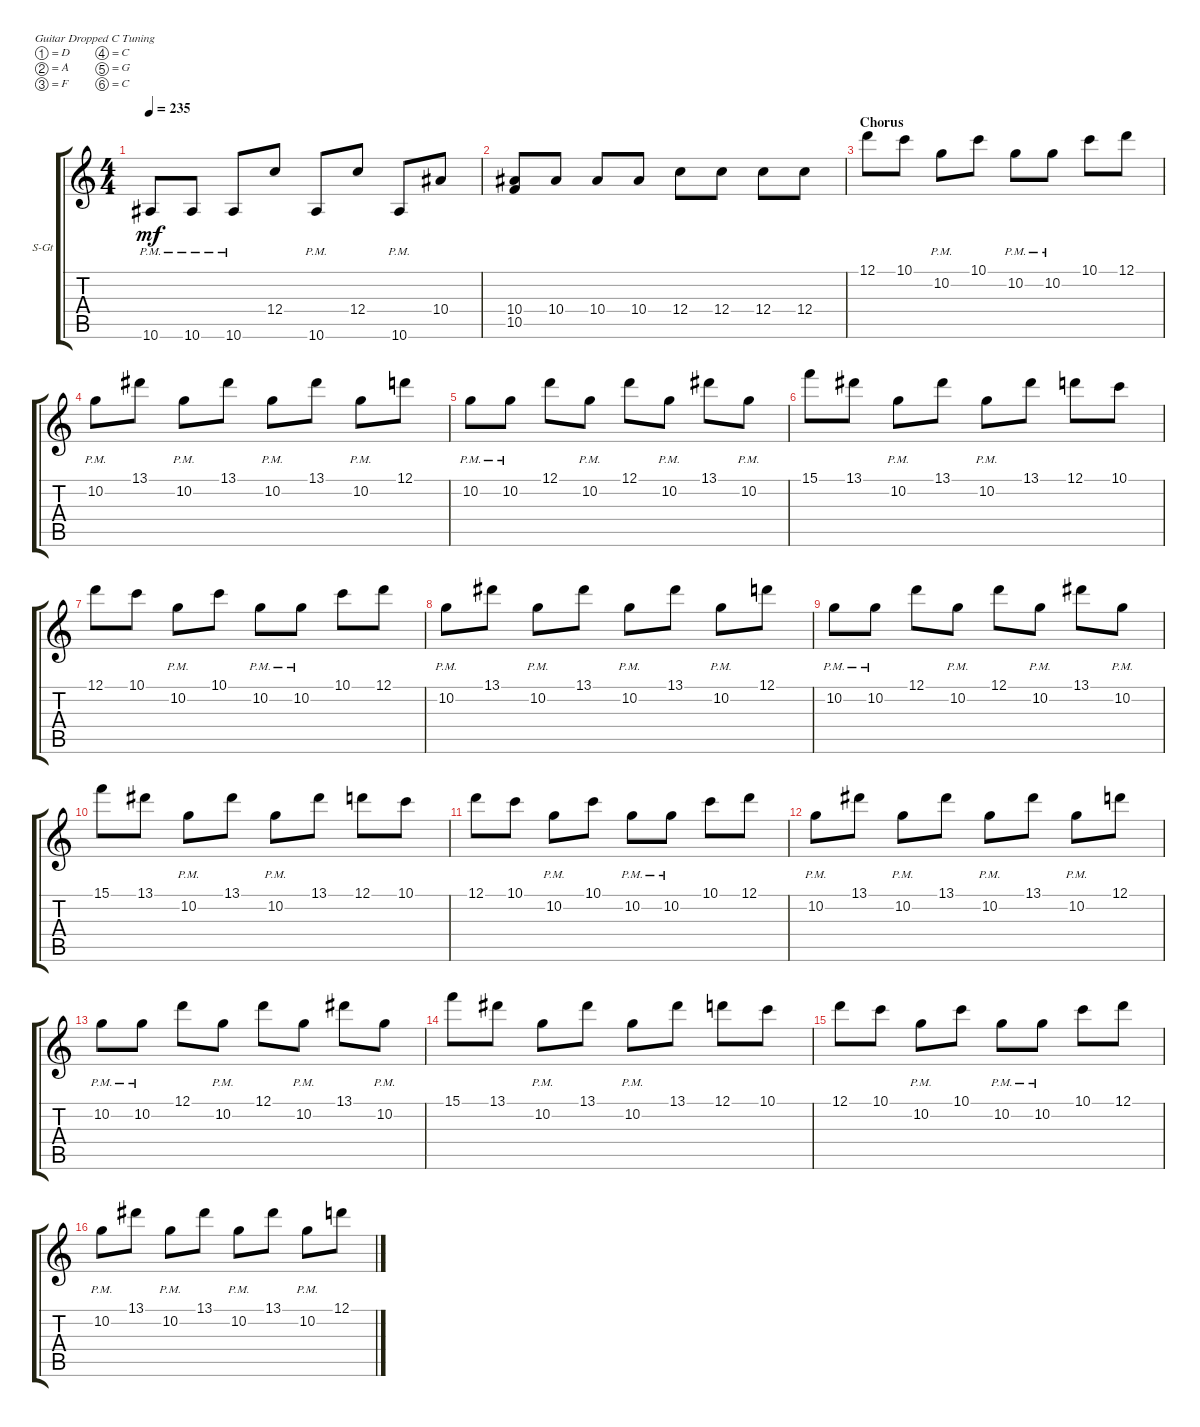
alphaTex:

\defaultSystemsLayout 4
\bracketExtendMode groupsimilarinstruments
\firstSystemTrackNameOrientation horizontal
\otherSystemsTrackNameOrientation horizontal
\track ("Steel Guitar" "S-Gt") {instrument acousticguitarsteel}
\staff {score tabs}
\tuning (D4 A3 F3 C3 G2 C2)
\ts (4 4)
\tempo 235
\clef g2
\ks c
10.6{pm}.8{dy mf} 10.6{pm}.8 10.6{pm}.8 12.4.8 10.6{pm}.8 12.4.8 10.6{pm}.8 10.4.8 |
(10.4 10.5).8 10.4.8 10.4.8 10.4.8 12.4.8 12.4.8 12.4.8 12.4.8 |
\section ("" "Chorus")
12.1.8 10.1.8 10.2{pm}.8 10.1.8 10.2{pm}.8 10.2{pm}.8 10.1.8 12.1.8 |
10.2{pm}.8 13.1.8 10.2{pm}.8 13.1.8 10.2{pm}.8 13.1.8 10.2{pm}.8 12.1.8 |
10.2{pm}.8 10.2{pm}.8 12.1.8 10.2{pm}.8 12.1.8 10.2{pm}.8 13.1.8 10.2{pm}.8 |
15.1.8 13.1.8 10.2{pm}.8 13.1.8 10.2{pm}.8 13.1.8 12.1.8 10.1.8 |
12.1.8 10.1.8 10.2{pm}.8 10.1.8 10.2{pm}.8 10.2{pm}.8 10.1.8 12.1.8 |
10.2{pm}.8 13.1.8 10.2{pm}.8 13.1.8 10.2{pm}.8 13.1.8 10.2{pm}.8 12.1.8 |
10.2{pm}.8 10.2{pm}.8 12.1.8 10.2{pm}.8 12.1.8 10.2{pm}.8 13.1.8 10.2{pm}.8 |
15.1.8 13.1.8 10.2{pm}.8 13.1.8 10.2{pm}.8 13.1.8 12.1.8 10.1.8 |
12.1.8 10.1.8 10.2{pm}.8 10.1.8 10.2{pm}.8 10.2{pm}.8 10.1.8 12.1.8 |
10.2{pm}.8 13.1.8 10.2{pm}.8 13.1.8 10.2{pm}.8 13.1.8 10.2{pm}.8 12.1.8 |
10.2{pm}.8 10.2{pm}.8 12.1.8 10.2{pm}.8 12.1.8 10.2{pm}.8 13.1.8 10.2{pm}.8 |
15.1.8 13.1.8 10.2{pm}.8 13.1.8 10.2{pm}.8 13.1.8 12.1.8 10.1.8 |
12.1.8 10.1.8 10.2{pm}.8 10.1.8 10.2{pm}.8 10.2{pm}.8 10.1.8 12.1.8 |
10.2{pm}.8 13.1.8 10.2{pm}.8 13.1.8 10.2{pm}.8 13.1.8 10.2{pm}.8 12.1.8
